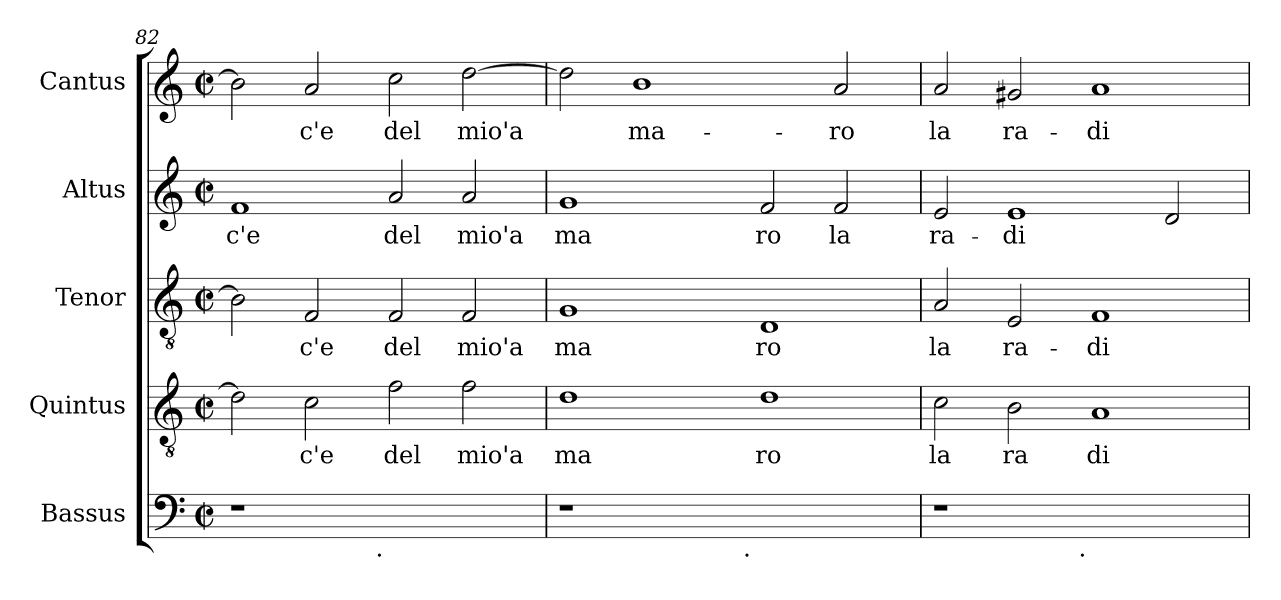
**kern	**kern	**text	**kern	**text	**kern	**text	**kern	**text
*part5	*part4	*part4	*part3	*part3	*part2	*part2	*part1	*part1
*staff5	*staff4	*staff4	*staff3	*staff3	*staff2	*staff2	*staff1	*staff1
*I"Bassus	*I"Quintus	*	*I"Tenor	*	*I"Altus	*	*I"Cantus	*
*clefF4	*clefGv2	*	*clefGv2	*	*clefG2	*	*clefG2	*
*k[]	*k[]	*	*k[]	*	*k[]	*	*k[]	*
*C:	*C:	*	*C:	*	*C:	*	*C:	*
*M2/2	*M2/2	*	*M2/2	*	*M2/2	*	*M2/2	*
*met(c|)	*met(c|)	*	*met(c|)	*	*met(c|)	*	*met(c|)	*
=82	=82	=82	=82	=82	=82	=82	=82	=82
!	!	!LO:LY:b:cj	!	!LO:LY:b	!	!LO:LY:b:cj	!	!LO:LY:b:cj
*^	*	*	*	*	*	*	*	*
1r	2ryy	2d\]	.	2B-\]	.	1f	c'e	2b-\]	--
!	!	!	!LO:LY:b:cj	!	!LO:LY:b	!	!	!	!LO:LY:b:cj
.	4...ryy	2c\	c'e	2F/	c'e	.	.	2a/	-c'e
!	!LO:TX:b:t=.	!	!	!	!	!	!	!	!
.	1ryy	.	.	.	.	.	.	.	.
!	!	!	!LO:LY:b:cj	!	!LO:LY:b	!	!LO:LY:b:cj	!	!LO:LY:b:cj
1ryy	.	2f\	del	2F/	del	2a/	del	2cc\	del
!	!	!	!LO:LY:b:cj	!	!LO:LY:b	!	!LO:LY:b:cj	!	!LO:LY:b:cj
.	.	2f\	mio'a	2F/	mio'a	2a/	mio'a	[>2dd\	mio'a-
.	32ryy	.	.	.	.	.	.	.	.
=83	=83	=83	=83	=83	=83	=83	=83	=83	=83
!	!	!	!LO:LY:b:cj	!	!LO:LY:b	!	!LO:LY:b:cj	!	!LO:LY:b:cj
1r	2ryy	1d	ma	1G	ma	1g	ma	2dd\]	--
!	!	!	!	!	!	!	!	!	!LO:LY:b:cj
.	4ryy	.	.	.	.	.	.	1b	-ma-
.	8ryy	.	.	.	.	.	.	.	.
.	16ryy	.	.	.	.	.	.	.	.
.	64ryy	.	.	.	.	.	.	.	.
!	!LO:TX:b:t=.	!	!	!	!	!	!	!	!
.	1ryy	.	.	.	.	.	.	.	.
!	!	!	!LO:LY:b:cj	!	!LO:LY:b	!	!LO:LY:b:cj	!	!
1ryy	.	1d	ro	1D	ro	2f/	ro	.	.
!	!	!	!	!	!	!	!LO:LY:b:cj	!	!LO:LY:b:cj
.	.	.	.	.	.	2f/	la	2a/	-ro
.	32.ryy	.	.	.	.	.	.	.	.
!!LO:PB:g=z
=84	=84	=84	=84	=84	=84	=84	=84	=84	=84
!	!	!	!LO:LY:b:cj	!	!LO:LY:b	!	!LO:LY:b:cj	!	!LO:LY:b:cj
1r	2ryy	2c\	la	2A/	la	2e/	ra-	2a/	la
!	!	!	!LO:LY:b:cj	!	!LO:LY:b	!	!LO:LY:b:cj	!	!LO:LY:b:cj
.	4...ryy	2B\	ra	2E/	ra-	1e	-di-	2g#X/	ra-
!	!LO:TX:b:t=.	!	!	!	!	!	!	!	!
.	1ryy	.	.	.	.	.	.	.	.
!	!	!	!LO:LY:b:cj	!	!LO:LY:b	!	!	!	!LO:LY:b:cj
1ryy	.	1A	di	1F	-di-	.	.	1a	-di-
!	!	!	!	!	!	!	!LO:LY:b:cj	!	!
.	.	.	.	.	.	2d/	--	.	.
.	32ryy	.	.	.	.	.	.	.	.
*v	*v	*	*	*	*	*	*	*	*
=	=	=	=	=	=	=	=	=
*-	*-	*-	*-	*-	*-	*-	*-	*-
